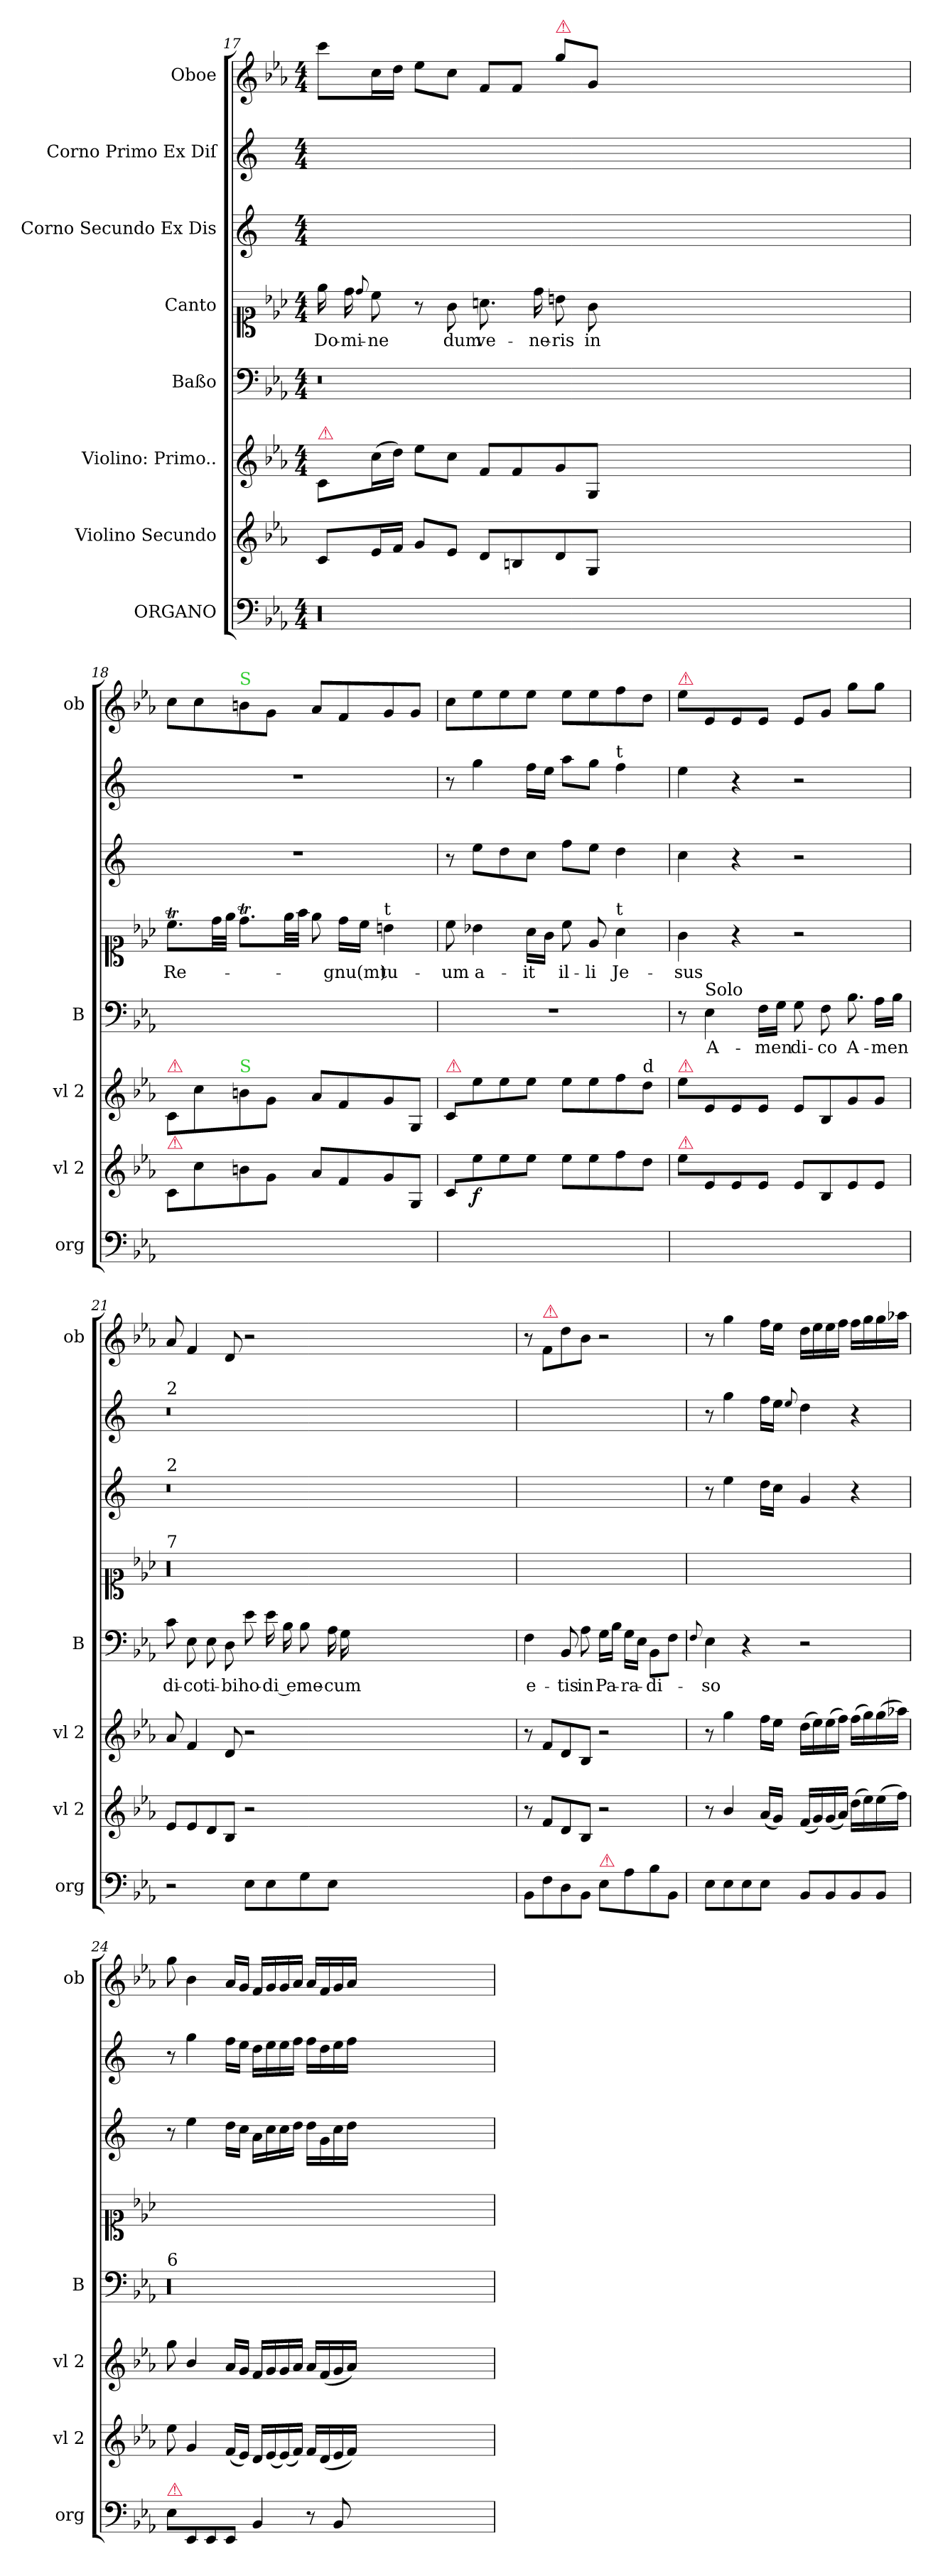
**kern	**kern	**dynam	**kern	**kern	**text	**kern	**text	**kern	**kern	**kern
*part8	*part7	*part7	*part6	*part5	*part5	*part4	*part4	*part3	*part2	*part1
*staff8	*staff7	*staff7	*staff6	*staff5	*staff5	*staff4	*staff4	*staff3	*staff2	*staff1
*I"ORGANO	*I"Violino Secundo	*	*I"Violino: Primo..	*I"Baßo	*	*I"Canto	*	*I"Corno Secundo Ex Dis	*I"Corno Primo Ex Diſ	*I"Oboe
*I'org	*I'vl 2	*	*I'vl 2	*I'B	*	*	*	*	*	*I'ob
*clefF4	*clefG2	*	*clefG2	*clefF4	*	*clefC1	*	*clefG2	*clefG2	*clefG2
*	*	*	*	*	*	*	*	*ITrd5c9	*ITrd5c9	*
*k[b-e-a-]	*k[b-e-a-]	*	*k[b-e-a-]	*k[b-e-a-]	*	*k[b-e-a-]	*	*k[b-e-a-]	*k[b-e-a-]	*k[b-e-a-]
*E-:	*E-:	*	*E-:	*E-:	*	*E-:	*	*E-:	*E-:	*E-:
*M4/4	*	*	*M4/4	*M4/4	*	*M4/4	*	*M4/4	*M4/4	*M4/4
=17	=17	=17	=17	=17	=17	=17	=17	=17	=17	=17
!	!	!	!LO:TX:a:color=crimson:t=⚠	!	!	!	!	!	!	!
00r	8c/L	.	8c/L	0r	.	16ee-\	Do-	00ryy	00ryy	8ccc\L
.	.	.	.	.	.	16dd\	-mi-	.	.	.
.	.	.	.	.	.	8qqdd/	.	.	.	.
.	16e-/L	.	(16cc\L	.	.	8cc\	-ne	.	.	16cc\L
.	16f/JJ	.	16dd\JJ)	.	.	.	.	.	.	16dd\JJ
.	8g/L	.	8ee-\L	.	.	8r	.	.	.	8ee-\L
.	8e-/J	.	8cc\J	.	.	8g\	dum	.	.	8cc\J
.	8d/L	.	8f/L	.	.	8.an\	ve-	.	.	8f/L
.	8Bn/	.	8f/	.	.	.	.	.	.	8f/J
.	.	.	.	.	.	16dd\	-ne-	.	.	.
!	!	!	!	!	!	!	!	!	!	!LO:TX:a:color=crimson:t=⚠
.	8d/	.	8g/	.	.	8bn\	-ris	.	.	8gg\L
.	8G/J	.	8G/J	.	.	8g\	in	.	.	8g/J
.	0.ryy	.	0.ryy	.	.	0.ryy	.	.	.	0.ryy
.	.	.	.	0ryy	.	.	.	.	.	.
=18	=18	=18	=18	=18	=18	=18	=18	=18	=18	=18
!	!	!	!LO:TX:a:color=crimson:t=⚠	!	!	!	!	!	!	!
!	!LO:TX:a:color=crimson:t=⚠	!	!	!	!	!	!	!	!	!
1ryy	8c/L	.	8c/L	1ryy	.	8.ccT\L	Re-	1r	1r	8cc\L
.	8cc\	.	8cc\	.	.	.	.	.	.	8cc\
.	.	.	.	.	.	32dd\LL	.	.	.	.
.	.	.	.	.	.	32ee-\JJJ	.	.	.	.
!	!	!	!	!	!	!	!	!	!	!LO:TX:a:color=limegreen:t=S
!	!	!	!LO:TX:a:color=limegreen:t=S	!	!	!	!	!	!	!
.	8bn\	.	8bn\	.	.	8.ddt\L	.	.	.	8bn\
.	8g\J	.	8g\J	.	.	.	.	.	.	8g\J
.	.	.	.	.	.	32ee-\LL	.	.	.	.
.	.	.	.	.	.	32ff\JJJ	.	.	.	.
.	8a-/L	.	8a-/L	.	.	8ee-\	.	.	.	8a-/L
.	8f/	.	8f/	.	.	16dd\LL	-gnu(m)	.	.	8f/
.	.	.	.	.	.	16cc\JJ	.	.	.	.
!	!	!	!	!	!	!LO:TX:a:t=t	!	!	!	!
.	8g/	.	8g/	.	.	4bn\	tu-	.	.	8g/
.	8G/J	.	8G/J	.	.	.	.	.	.	8g/J
=19	=19	=19	=19	=19	=19	=19	=19	=19	=19	=19
!	!	!	!LO:TX:a:color=crimson:t=⚠	!	!	!	!	!	!	!
1ryy	8c/L	.	8c/L	1r	.	8cc\	-um	8r	8r	8cc\L
!	!	!LO:DY:b	!	!	!	!	!	!	!	!
.	8ee-\	f	8ee-\	.	.	4b-X\	a-	8g\L	4b-\	8ee-\
.	8ee-\	.	8ee-\	.	.	.	.	8f\	.	8ee-\
.	8ee-\J	.	8ee-\J	.	.	16a-\LL	-it	8e-\J	16a-\LL	8ee-\J
.	.	.	.	.	.	16g\JJ	.	.	16g\JJ	.
.	8ee-\L	.	8ee-\L	.	.	8cc\	il-	8a-\L	8cc\L	8ee-\L
.	8ee-\	.	8ee-\	.	.	8e-/	-li	8g\J	8b-\J	8ee-\
!	!	!	!	!	!	!	!	!	!LO:TX:a:t=t	!
!	!	!	!	!	!	!LO:TX:a:t=t	!	!	!	!
.	8ff\	.	8ff\	.	.	4a-\	Je-	4f\	4a-\	8ff\
!	!	!	!LO:TX:a:t=d	!	!	!	!	!	!	!
.	8dd\J	.	8dd\J	.	.	.	.	.	.	8dd\J
=20	=20	=20	=20	=20	=20	=20	=20	=20	=20	=20
!	!	!	!	!	!	!	!	!	!	!LO:TX:a:color=crimson:t=⚠
!	!	!	!LO:TX:a:color=crimson:t=⚠	!	!	!	!	!	!	!
!	!LO:TX:a:color=crimson:t=⚠	!	!	!	!	!	!	!	!	!
1ryy	8ee-\L	.	8ee-\L	8r	.	4g\	-sus	4e-\	4g\	8ee-\L
!	!	!	!	!LO:TX:a:t=Solo	!	!	!	!	!	!
.	8e-/	.	8e-/	4E-\	A-	.	.	.	.	8e-/
.	8e-/	.	8e-/	.	.	4r	.	4r	4r	8e-/
.	8e-/J	.	8e-/J	16F\LL	-men	.	.	.	.	8e-/J
.	.	.	.	16G\JJ	.	.	.	.	.	.
.	8e-/L	.	8e-/L	8G\	di-	2r	.	2r	2r	8e-/L
.	8B-/	.	8B-/	8F\	-co	.	.	.	.	8g/J
!	!	!	!	!LO:N:vis=8.	!	!	!	!	!	!
.	8e-/	.	8g/	8B-\	A-	.	.	.	.	8gg\L
.	8e-/J	.	8g/J	16A-\LL	-men	.	.	.	.	8gg\J
.	.	.	.	16B-\JJ	.	.	.	.	.	.
=21	=21	=21	=21	=21	=21	=21	=21	=21	=21	=21
!	!	!	!	!	!	!	!	!	!LO:TX:a:t=2	!
!	!	!	!	!	!	!	!	!LO:TX:a:t=2	!	!
!	!	!	!	!	!	!LO:TX:a:t=7	!	!	!	!
2r	8e-/L	.	8a-/	8c\	di-	00r	.	0r	0r	8a-/
.	8e-/	.	4f/	8E-\	-co	.	.	.	.	4f/
.	8d/	.	.	8E-\	ti-	.	.	.	.	.
.	8B-/J	.	8d/	8D\	-bi	.	.	.	.	8d/
8E-\L	2r	.	2r	8e-\	ho-	.	.	.	.	2r
8E-\	.	.	.	16e-\	-di e	.	.	.	.	.
.	.	.	.	16B-\	.	.	.	.	.	.
8G\	.	.	.	8B-\	me-	.	.	.	.	.
8E-\J	.	.	.	16A-\	-cum	.	.	.	.	.
.	.	.	.	16G\	.	.	.	.	.	.
0.ryy	0.ryy	.	0.ryy	0.ryy	.	.	.	.	.	0.ryy
.	.	.	.	.	.	.	.	0ryy	0ryy	.
=22	=22	=22	=22	=22	=22	=22	=22	=22	=22	=22
8BB-\L	8r	.	8r	4F\	e-	1ryy	.	1ryy	1ryy	8r
!	!	!	!	!	!	!	!	!	!	!LO:TX:a:color=crimson:t=⚠
8F\	8f/L	.	8f/L	.	.	.	.	.	.	8f/L
8D\	8d/	.	8d/	8BB-/	-tis	.	.	.	.	8dd\
8BB-\J	8B-/J	.	8B-/J	8A-\	in	.	.	.	.	8b-\J
!LO:TX:a:color=crimson:t=⚠	!	!	!	!	!	!	!	!	!	!
8E-\L	2r	.	2r	16G\LL	Pa-	.	.	.	.	2r
.	.	.	.	16B-\JJ	.	.	.	.	.	.
8A-\	.	.	.	16G\LL	-ra-	.	.	.	.	.
.	.	.	.	16E-\JJ	.	.	.	.	.	.
8B-\	.	.	.	8BB-\L	-di-	.	.	.	.	.
8BB-/J	.	.	.	8F\J	.	.	.	.	.	.
=23	=23	=23	=23	=23	=23	=23	=23	=23	=23	=23
.	.	.	.	8qqF/	.	.	.	.	.	.
8E-\L	8r	.	8r	4E-\	-so	1ryy	.	8r	8r	8r
8E-\	4b-/	.	4gg\	.	.	.	.	4g\	4b-\	4gg\
8E-\	.	.	.	4r	.	.	.	.	.	.
8E-\J	(16a-/LL	.	16ff\LL	.	.	.	.	16f\LL	16a-\LL	16ff\LL
.	16g/JJ)	.	16ee-\JJ	.	.	.	.	16e-\JJ	16g\JJ	16ee-\JJ
.	.	.	.	.	.	.	.	.	8qqg/	.
8BB-/L	(16f/LL	.	(16dd\LL	2r	.	.	.	4B-/	4f\	16dd\LL
.	16g/)	.	16ee-\)	.	.	.	.	.	.	16ee-\
8BB-/	(16g/	.	(16ee-\	.	.	.	.	.	.	16ee-\
.	16a-/JJ)	.	16ff\JJ)	.	.	.	.	.	.	16ff\JJ
8BB-/	(16dd\LL	.	(16ff\LL	.	.	.	.	4r	4r	16ff\LL
.	16ee-\)	.	16gg\)	.	.	.	.	.	.	16gg\
8BB-/J	(16ee-\	.	(16gg\	.	.	.	.	.	.	16gg\
.	16ff\JJ)	.	16aa-X\JJ)	.	.	.	.	.	.	16aa-X\JJ
=24	=24	=24	=24	=24	=24	=24	=24	=24	=24	=24
!	!	!	!	!LO:TX:a:t=6	!	!	!	!	!	!
!LO:TX:a:color=crimson:t=⚠	!	!	!	!	!	!	!	!	!	!
8E-\L	8ee-\	.	8gg\	00r	.	00ryy	.	8r	8r	8gg\
8EE-/	4g/	.	4b-/	.	.	.	.	4g\	4b-\	4b-\
8EE-/	.	.	.	.	.	.	.	.	.	.
8EE-/J	(16f/LL	.	16a-/LL	.	.	.	.	16f\LL	16a-\LL	16a-/LL
.	16e-/JJ)	.	16g/JJ	.	.	.	.	16e-\JJ	16g\JJ	16g/JJ
4BB-/	16d/LL	.	16f/LL	.	.	.	.	16c\LL	16f\LL	16f/LL
.	(16e-/	.	16g/	.	.	.	.	16e-\	16g\	16g/
.	(16e-/)	.	16g/	.	.	.	.	16e-\	16g\	16g/
.	16f/JJ)	.	16a-/JJ	.	.	.	.	16f\JJ	16a-\JJ	16a-/JJ
8r	16f/LL	.	16a-/LL	.	.	.	.	16f\LL	16a-\LL	16a-/LL
.	(16d/	.	(16f/	.	.	.	.	16B-\	16f\	16f/
8BB-/	16e-/	.	16g/	.	.	.	.	16e-\	16g\	16g/
.	16f/JJ)	.	16a-/JJ)	.	.	.	.	16f\JJ	16a-\JJ	16a-/JJ
0.ryy	0.ryy	.	0.ryy	.	.	.	.	0.ryy	0.ryy	0.ryy
=	=	=	=	=	=	=	=	=	=	=
*-	*-	*-	*-	*-	*-	*-	*-	*-	*-	*-
